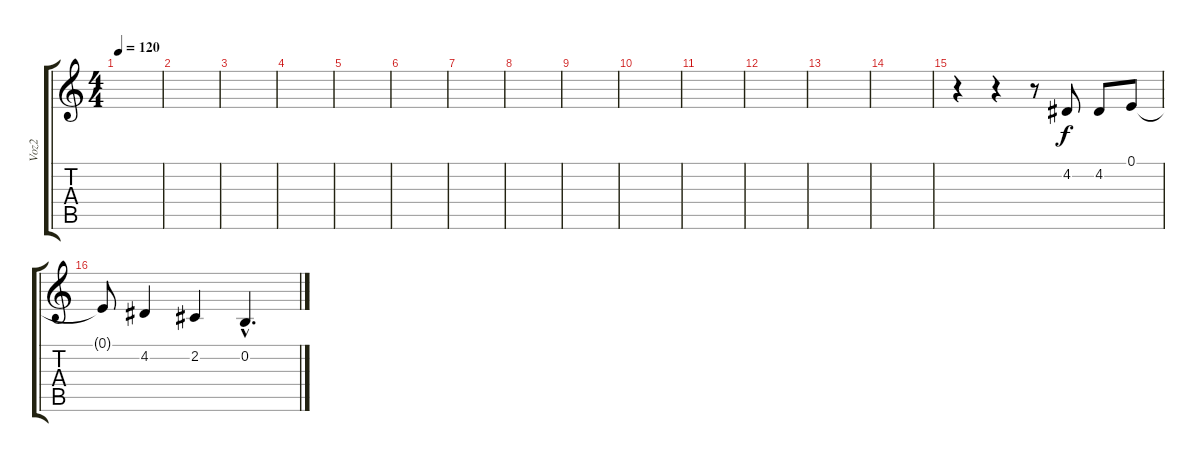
\track ("Voz2" "Voz2") {instrument cello}
\staff {score tabs}
\tuning (E4 B3 G3 D3 A2 E2) {hide}
\ts (4 4)
\tempo 120
\clef g2
\ks c
|
|
|
|
|
|
|
|
|
|
|
|
|
|
r.4 r.4 r.8 4.2.8 4.2.8 0.1.8 |
0.1{t}.8 4.2.4 2.2.4 0.2{hac}.4{d}
